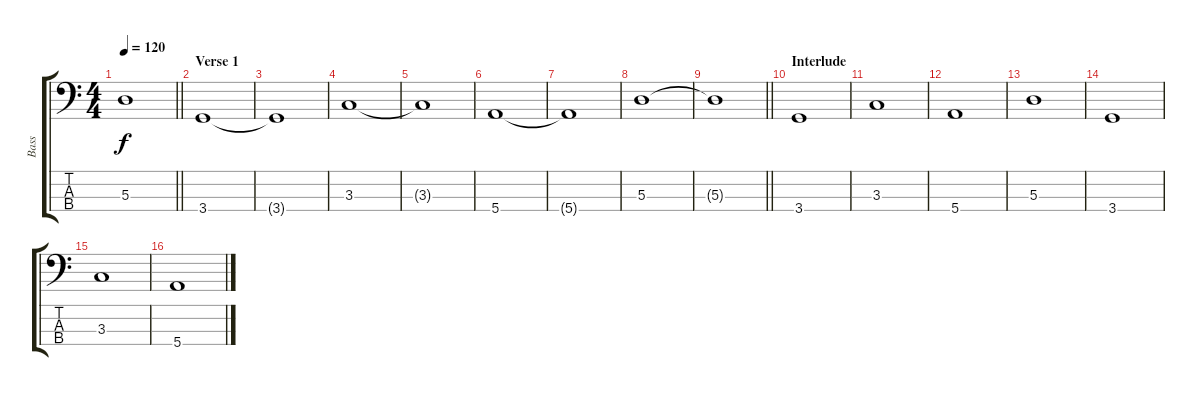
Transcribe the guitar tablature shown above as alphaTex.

\track ("Bass" "Bass") {instrument fretlessbass}
\staff {score tabs}
\tuning (G2 D2 A1 E1) {hide}
\ts (4 4)
\tempo 120
\clef f4
\barLineRight lightlight
\ks c
5.3.1{dy f} |
\section ("" "Verse 1")
3.4.1 |
3.4{t}.1 |
3.3.1 |
3.3{t}.1 |
5.4.1 |
5.4{t}.1 |
5.3.1 |
\barLineRight lightlight
5.3{t}.1 |
\section ("" "Interlude")
3.4.1 |
3.3.1 |
5.4.1 |
5.3.1 |
3.4.1 |
3.3.1 |
5.4.1
